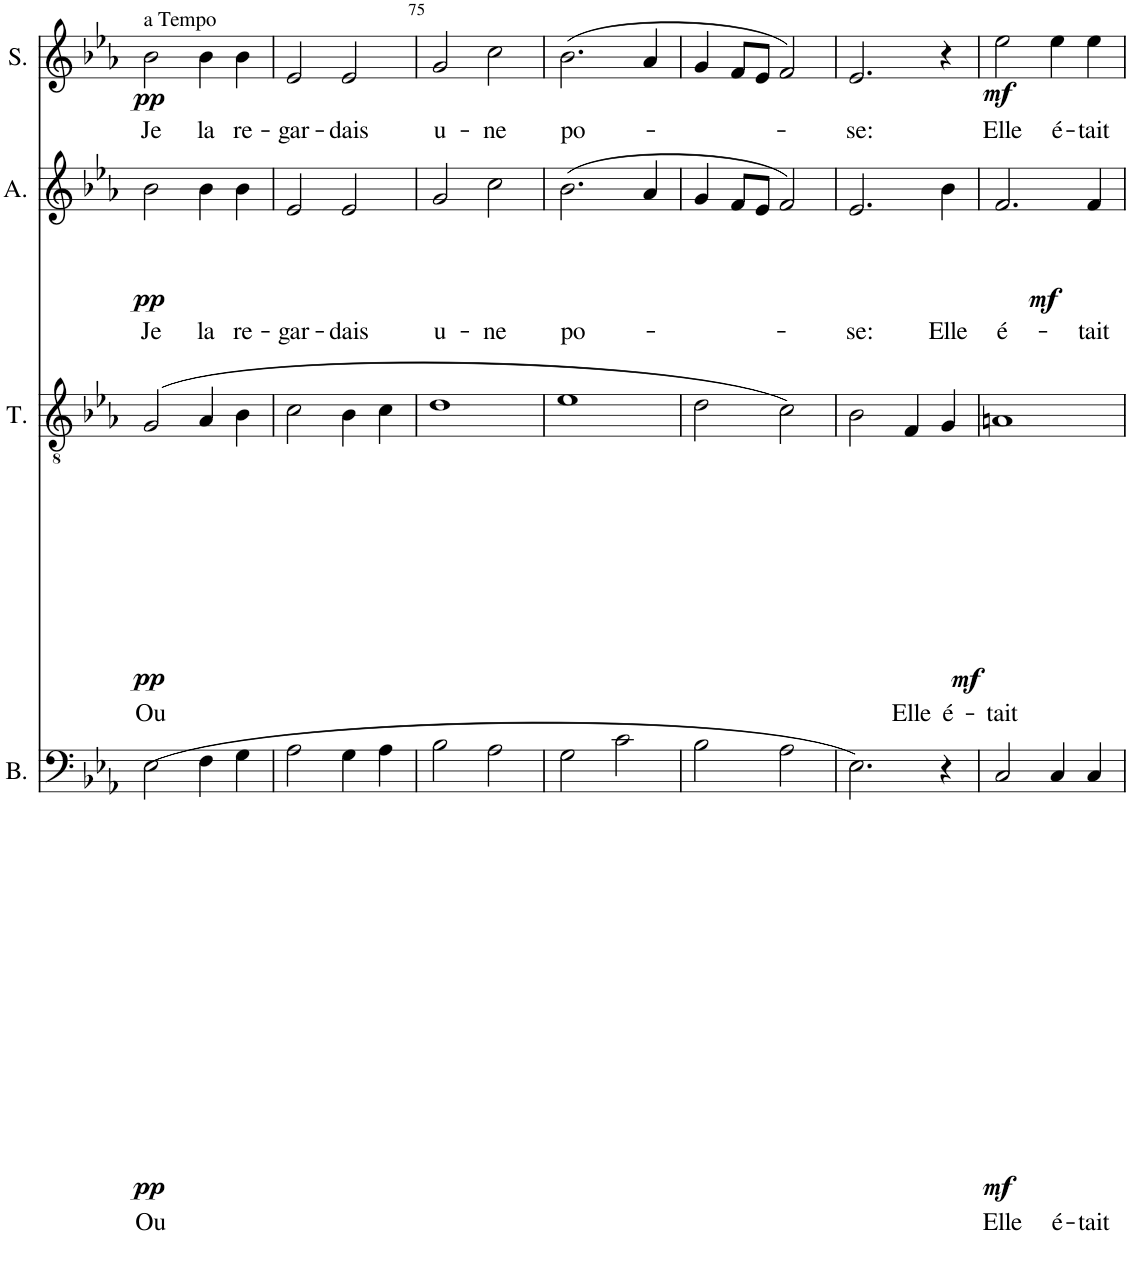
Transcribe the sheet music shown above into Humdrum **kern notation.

**kern	**text	**dynam	**kern	**text	**dynam	**kern	**text	**dynam	**kern	**text	**dynam
*part4	*part4	*part4	*part3	*part3	*part3	*part2	*part2	*part2	*part1	*part1	*part1
*staff4	*staff4	*staff4	*staff3	*staff3	*staff3	*staff2	*staff2	*staff2	*staff1	*staff1	*staff1
*I"Bass	*	*	*I"Tenor	*	*	*I"Alto	*	*	*I"Soprano	*	*
*I'B.	*	*	*I'T.	*	*	*I'A.	*	*	*I'S.	*	*
!!LO:PB:g=z
*clefF4	*	*	*clefGv2	*	*	*clefG2	*	*	*clefG2	*	*
*k[b-e-a-]	*	*	*k[b-e-a-]	*	*	*k[b-e-a-]	*	*	*k[b-e-a-]	*	*
*M2/2	*	*	*M2/2	*	*	*M2/2	*	*	*M2/2	*	*
=73	=73	=73	=73	=73	=73	=73	=73	=73	=73	=73	=73
!	!	!	!	!	!	!	!	!	!LO:TX:a:t=a Tempo	!	!
!	!LO:LY:b	!LO:DY:b	!	!LO:LY:b	!LO:DY:b	!	!LO:LY:b	!LO:DY:b	!	!LO:LY:b	!LO:DY:b
(2E-\	Ou	pp	(2G/	Ou	pp	2b-\	Je	pp	2b-\	Je	pp
!	!	!	!	!	!	!	!LO:LY:b	!	!	!LO:LY:b	!
4F\	.	.	4A-/	.	.	4b-\	la	.	4b-\	la	.
!	!	!	!	!	!	!	!LO:LY:b	!	!	!LO:LY:b	!
4G\	.	.	4B-\	.	.	4b-\	re-	.	4b-\	re-	.
=74	=74	=74	=74	=74	=74	=74	=74	=74	=74	=74	=74
!	!	!	!	!	!	!	!LO:LY:b	!	!	!LO:LY:b	!
2A-\	.	.	2c\	.	.	2e-/	-gar-	.	2e-/	-gar-	.
!	!	!	!	!	!	!	!LO:LY:b	!	!	!LO:LY:b	!
4G\	.	.	4B-\	.	.	2e-/	-dais	.	2e-/	-dais	.
4A-\	.	.	4c\	.	.	.	.	.	.	.	.
=75	=75	=75	=75	=75	=75	=75	=75	=75	=75	=75	=75
!	!	!	!	!	!	!	!LO:LY:b	!	!	!LO:LY:b	!
2B-\	.	.	1d	.	.	2g/	u-	.	2g/	u-	.
!	!	!	!	!	!	!	!LO:LY:b	!	!	!LO:LY:b	!
2A-\	.	.	.	.	.	2cc\	-ne	.	2cc\	-ne	.
=76	=76	=76	=76	=76	=76	=76	=76	=76	=76	=76	=76
!	!	!	!	!	!	!	!LO:LY:b	!	!	!LO:LY:b	!
2G\	.	.	1e-	.	.	(2.b-\	po-	.	(2.b-\	po-	.
2c\	.	.	.	.	.	.	.	.	.	.	.
.	.	.	.	.	.	4a-/	.	.	4a-/	.	.
=77	=77	=77	=77	=77	=77	=77	=77	=77	=77	=77	=77
2B-\	.	.	2d\	.	.	4g/	.	.	4g/	.	.
.	.	.	.	.	.	8f/L	.	.	8f/L	.	.
.	.	.	.	.	.	8e-/J	.	.	8e-/J	.	.
2A-\	.	.	2c\)	.	.	2f/)	.	.	2f/)	.	.
=78	=78	=78	=78	=78	=78	=78	=78	=78	=78	=78	=78
!	!	!	!	!	!	!	!LO:LY:b	!	!	!LO:LY:b	!
2.E-\)	.	.	2B-\	.	.	2.e-/	-se:	.	2.e-/	-se:	.
!	!	!	!	!LO:LY:b	!LO:DY:b	!	!	!	!	!	!
.	.	.	4F/	Elle	mf	.	.	.	.	.	.
!	!	!	!	!LO:LY:b	!	!	!LO:LY:b	!LO:DY:b	!	!	!
4r	.	.	4G/	é-	.	4b-\	Elle	mf	4r	.	.
=79	=79	=79	=79	=79	=79	=79	=79	=79	=79	=79	=79
!	!LO:LY:b	!LO:DY:b	!	!LO:LY:b	!	!	!LO:LY:b	!	!	!LO:LY:b	!LO:DY:b
2C/	Elle	mf	1An	-tait	.	2.f/	é-	.	2ee-\	Elle	mf
!	!LO:LY:b	!	!	!	!	!	!	!	!	!LO:LY:b	!
4C/	é-	.	.	.	.	.	.	.	4ee-\	é-	.
!	!LO:LY:b	!	!	!	!	!	!LO:LY:b	!	!	!LO:LY:b	!
4C/	-tait	.	.	.	.	4f/	-tait	.	4ee-\	-tait	.
=	=	=	=	=	=	=	=	=	=	=	=
*-	*-	*-	*-	*-	*-	*-	*-	*-	*-	*-	*-
